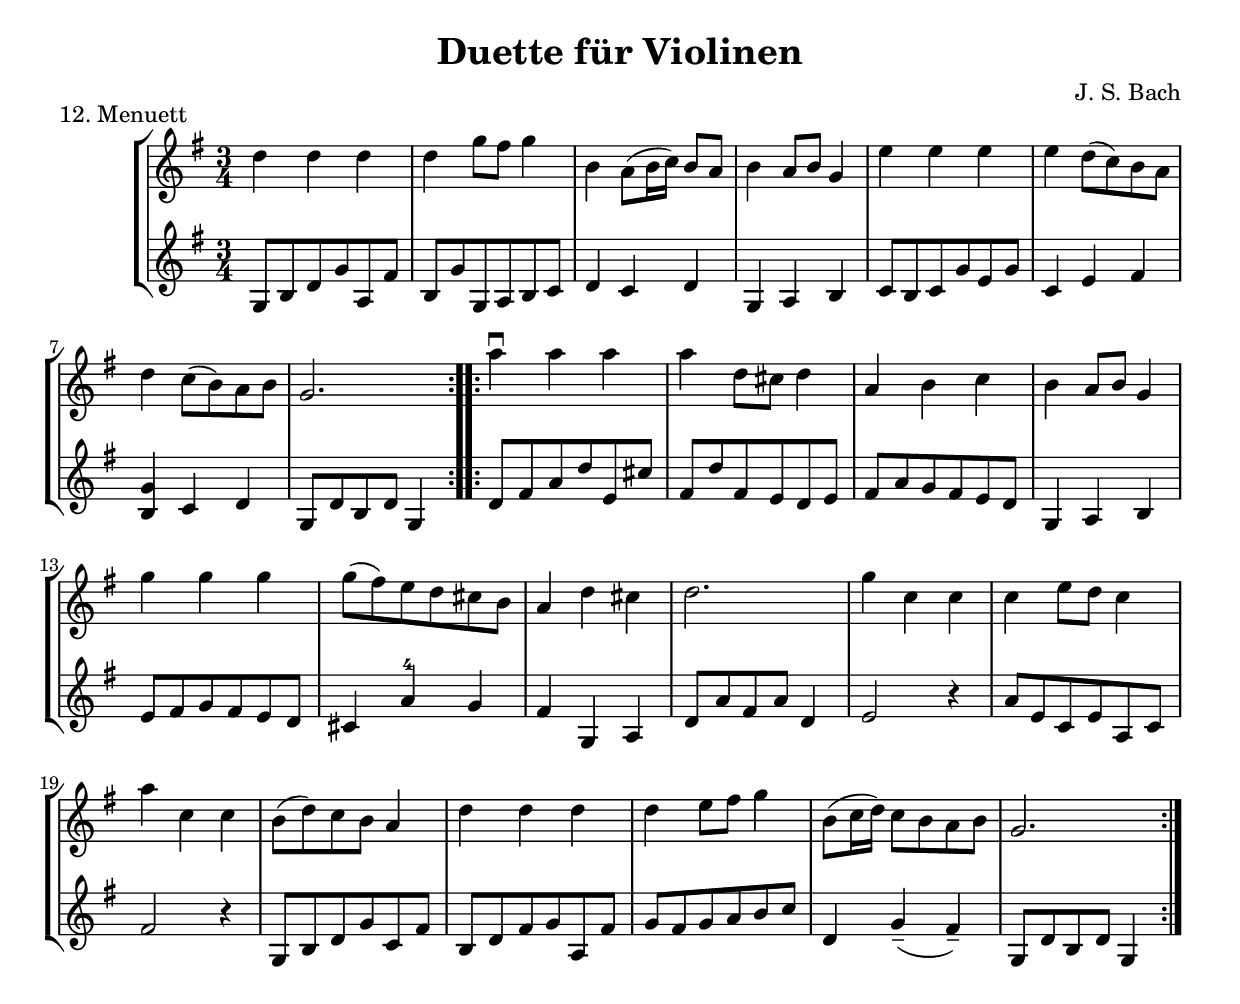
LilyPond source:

\version "2.20.0"

\header {
  title = "Duette für Violinen"
  composer = "J. S. Bach"
}

\paper {
  #(set-paper-size "a4")
}
%{
menuettI = {
  \key g \major
  \time 3/4
  \set Score.doubleRepeatType = #":|.|:"
  \set Staff.midiInstrument = "violin"
}

\score {
  \new StaffGroup \relative c'' <<
    \new Staff {
      \menuettI
      \repeat volta 2 {
        d4 g,8 a b c | d4 g, g | e' c8 d e fis | g4 g, g | c d8 c b a | b4 c8 b a g | fis4 g8 a b g | b4( a2) |
        d4 g,8 a b c | d4 g, g | e'4 c8 d e fis | g4 g, g | c4 d8 c b a | b4 c8 b a g | a4 b8 a g fis | g2. 
      }
      \repeat volta 2 {
        b'4 g8 a b g | a4 d,8 e fis d | g4 e8 fis g d | cis4 b8 cis a4 | a8 b cis d e fis | g4 fis e |
        fis4 a, cis | d2. d4 g,8 fis g4 | e'4 g,8 fis g4 | d'4 c b | a8 g fis g a4 | d,8 e fis g a b |
        c4 b a | b8--( d--) g,4 fis | g2.
      }
    }
    \new Staff {
      \menuettI
      \repeat volta 2 {
        b,2 a4 | b2. c b a g | d'4 b g | d'4( d8) c b a |
        b2 a4 | g4 b g | c2. | b4 c8 b a g | a2 fis'4 | g2 b,4 | c4 d d | g,2.
      }
      \repeat volta 2 {
        g'2. fis | e4 g e | a2 a,4 | a'2. | b4 d cis | d4 fis, a | d,4 d c | b d b | c e c | b a g | d'2 r4 |
        d2 fis4 | e4 g fis | g b, d | g d g,
      }
    }
  >>
  \header { piece = "1. Menuett" }
  \layout { }
  \midi {
    \tempo 4=100
  }
}

menuettII = {
  \key g \minor
  \time 3/4
  \set Score.doubleRepeatType = #":|.|:"
  \set Staff.midiInstrument = "violin"
}

\score {
  \new StaffGroup \relative c'' <<
    \new Staff {
      \menuettII
      \repeat volta 2 {
        bes'4 a g | a d, d | g g,8 a bes c | d2. | es4 f8 es d c | d4 es8 d c bes | c4 d8 c bes c |
        a2. bes'4 a g | a d, d | g g,8 a bes c d2. | f4  g8 f es d | es4 f8 es d c | d4 g c, | < bes d, >2.
      }
      \repeat volta 2 {
        d4 bes8 c d e | f4 g a bes g8 a bes g | a4 g8 a f4 | f,8 g a bes c d | es4 d c | f bes, a | bes2. |
        g4 d'8 c d4 | g,4  es'8 d es4 | g,8 d' fis, c' g bes | a2. | d,8 e fis g a bes | c4 bes a |
        bes8 c16( d ) g,4 fis | <g bes,>2.
      }
    }
    \new Staff {
      \menuettII
      \repeat volta 2 {
        g2. f es | d4 d'8 c bes a | <g bes>2 a4 | bes2 g4 | a4 fis g | d4 d8 c bes a |
        g2 g'4 | f2. es | d4 d'8 c b a | b2 g4 | c4  a f | bes es, <f a> | bes bes,2
      }
      \repeat volta 2 {
        bes'2. | a4 g f | g4 e c | f2 r4 | a4 g f | g f es | d es f | bes, d c |
        <d b>2. | c2. | bes4 a g | d'4 a'8 g fis e | d2 r4 | es d c | bes c d | <d g,>2.
      }
    }
  >>
  \header { piece = "2. Menuett" }
  \layout { }
  \midi {
    \tempo 4=100
  }
}

polonaiseIII = {
  \key g \minor
  \time 3/4
  \set Score.doubleRepeatType = #":|.|:"
  \set Staff.midiInstrument = "violin"
}

\score {
  \new StaffGroup \relative c'' <<
    \new Staff {
      \polonaiseIII
      g8. a16 bes4 c | a8 a16 bes c2 | bes8 bes16 c d8 g c, g' | bes,8 a16 bes g2
      \repeat volta 2 {
        bes8. c16 d4 f | d8  c16 bes16 a bes c a f4 | f'8 d bes f' g16 f es d | es8 c a es' f16 es d c |
        d8 c16 d es8 d c bes | a16 bes c a bes4 bes, | d'4 es g, | fis8 fis16 g a8 d, fis a |
        d4 es g, | fis8 fis16 g a8 d, fis a | d8 d16 es d8 d16 es d8 g | bes,8 a16 bes g4 g,
      }
    }
    \new Staff {
      \polonaiseIII
      g'4 g g | g fis8 e fis d | g4 g, c | d g8 g, bes d
      \repeat volta 2 {
        g8. a16 bes4  a | bes4 f f8 es | d4 g es | c f d |
        bes g' es | f8 es d es d bes | bes4 c es | d d c |
        bes c es | d2 c4 | bes g bes | d g,2
      }
    }
  >>
  \header { piece = "3. Polonaise" }
  \layout { }
  \midi {
    \tempo 4=100
  }
}

musetteIV = {
  \key d \major
  \time 4/4
  \set Staff.midiInstrument = "violin"
}

\score {
  \new StaffGroup \relative c'' <<
    \new Staff {
      \musetteIV
      \repeat volta 2 {
        \partial 2 fis4-.\upbow\p( fis-. ) | fis4.\trill( e16 fis)g4( fis) | e2 e4-.( e-.) | e4.\trill( d16 e)fis8( d e cis) |
        d4( a) fis'-.( fis) | fis4.\trill( e16 fis) g4( fis) | e4 b'8(a g fis e d) | cis(b a b) cis( d e cis) |
      }
      \alternative {
       { \partial 2 d2 }
       { \partial 2 d2 }
      }
      \repeat volta 2 {
        \partial 2 a'4-.( a-.) a4.\trill( g16 a) b8( a g fis) | g4( d) g-.( a-.) | b8( c b a) g( fis e d) | g2 e4-.( e-.) |
        e4.( fis8) g8( a g fis) | e( d cis d) e( fis g b) | a( g fis e) fis16( a fis a fis a fis a) |
        e2 fis4-.( fis-.) | fis4.\trill( e16 fis) g4-.( fis-.) | e2 \breathe e4-. e-. | e4.\trill( d16 e) fis8( d e cis d) \breathe a( d e fis4-. fis-.) |
        fis4.\trill( e16 fis) g8( fis e d) | b'( a gis fis) gis( a b gis) | a( fis e d) cis( b cis a) |
      }
      \alternative {
        { d2 }
        { d2 \bar "|." }
      }
    }
    \new Staff {
      \musetteIV
      \repeat volta 2 {
        \partial 2 a8 d, fis a | d8 d, c' d, b' d, a' d, | g d fis d g d e g | a d, b' d, a' d, g d |
        fis d fis g a d, fis a | d d, c' d, b' d, a' d, | g d fis d e d fis d | g d fis d e d g d |
      }
      \alternative {
        { \partial 2 fis d fis g }
        { \partial 2 fis d e d }
      }
      \repeat volta 2 {
        \partial 2 fis d fis a | d a fis d g d a' d, |  b' d, c' d, b' d, a' d, | g d a' d, b' d, c' d, | b' d, a' d, g d fis d |
        g8 d a' d, b' d, a' d, | g d b' d, a' d, g d | fis d g d a' d, b' d, | cis' d, g cis d a d, a' | d d, c' d, b' d, a' d, |
        g d fis d g d e g | cis d, b' d, a' d, g d | fis d fis g a d, fis a | d d, a' d, b' d, fis d |
        gis d a' d, b' d, d' d, | cis' d, b' d, a' d, g d |
      }
      \alternative {
        { \partial 2 fis8 d e d }
        { \partial 2 < d fis >2 \bar "|." }
      }
    }
  >>
  \header { piece = "4. Musette" }
  \layout { }
  \midi {
    \tempo 4=100
  }
}

menuettV = {
  \key g \major
  \time 3/4
  \set Score.doubleRepeatType = #":|.|:"
  \set Staff.midiInstrument = "violin"
}

\score {
  \new StaffGroup \relative c'' <<
    \new Staff {
      \menuettV
      \repeat volta 2 {
        g8 b d g a, fis' | g4 g, g | g8 b d g a, fis' | g4 g, g | e'4 e e8 g |
        d4 d d8 g | c,4 d8 c b c | a2. | g8 b d g a, fis' | g4 g, g |
        g8 b d g a, fis' | g4 g, g | e'4 d8 c b a | d4 c8 b a g | \tuplet 3/2 { a8( b c) } d,4 fis | g2.
      }
      \repeat volta 2 {
        g8 a b a g fis | g4 e e | g'8 fis e g fis e | fis4 b, b | g'8 fis e g fis e | fis4 b, e |
        \tuplet 3/2 { fis8( g a) } b,4 dis | e4 dis8--( e--) fis4 | g4 g8 fis e d |
        e4 e8 d c b | c4 c8 b a g | fis4 e8 fis d4 |
        a'4 d, d | b' d, d | c' d8 c b c | a2. | g8 b d g a, fis' | g4 g, g |
        g8 b d g a, fis' | g4 g, g | e'4  d8 c b a | d4 c8 b a g | a8 b d,4 fis | g2.
      }
    }
    \new Staff {
      \menuettV
      \repeat volta 2 {
        g2 d4 | g,8 b d g d b | g2 d'4 | g,8 b d g d b | c4 g' c, |
        b4 g' b, | a4 fis' g | d8 e fis d e fis | g2 d4 | g,8 b d g d b |
        g2 d'4 | g,8 b d g d b | c4 e g | b, d g | c, d d | g d g,
      }
      \repeat volta 2 {
        e'4 dis b | e b e | e g b | b,8 dis fis b fis dis | e4 g b | b,4 a' g |
        a4 b b, | e2. | b4 d g | c, d e | a,4 b c | d4 a d |
        fis8 d fis d fis d | g d g d g d | fis4 d g | d8 e fis d e fis | g2 d4 | g,8 b d g d b |
        g2 d'4 | g,8 b d g d b | c4 e g | b, d g | c,2 d4 | g4 d g,
      }
    }
  >>
  \header { piece = "5. Menuett" }
  \layout { }
  \midi {
    \tempo 4=100
  }
}

marschVI = {
  \key d \major
  \time 4/4
  \set Score.doubleRepeatType = #":|.|:"
  \set Staff.midiInstrument = "violin"
}

\score {
  \new StaffGroup \relative c'' <<
    \new Staff {
      \marschVI
      \repeat volta 2 {
        \partial 4 a4\upbow | d4 a2 b8 cis | d4 a2 b8 cis | d8 e fis g a g fis e | fis4 d2 fis8 e |
        fis4 d2 b8 a | b8 gis e'4( e8 d) cis b | a4. d8 \acciaccatura cis b4.\trill a8 | a4 e8 a cis a cis e | a2.
      }
      \repeat volta 2 {
        \partial 4 e4 | a4 e2 fis8 gis | a4 e2 fis8 gis | a4 g8 fis e fis g e | fis4 d( d8) a b c |
        b8 d e fis g b, cis d | cis e fis g a cis, d e | d g b a g fis e d | cis4 a2 d8 a |
        b8 a g fis g b e b | cis a b cis d e fis g | a4 d, fis8 e d cis | d4 a8 d-1 fis d fis a |
        d2. \grace \parenthesize d,2.
      }
    }
    \new Staff {
      \marschVI
      \repeat volta 2 {
        r4 | d,4 g fis e | d g fis e | fis d cis a | d4 d8 cis d4 d' |
        d4 d,8 cis d4 d | d d8 cis d4 d | cis4 fis b, e | a,4 a8 a a a a a | a4 e' a
      }
      \repeat volta 2 {
        r4 | a4 d cis b | a d cis b | a b cis a | d4 d,8 e fis4 d |
        g4 r r gis | a r r ais | b g e g | a8 a, a' g fis e fis d |
        g4 r r g | a r r g | fis b g a | d,4 d8 d d d d d | d4 a d
      }
    }
  >>
  \header { piece = "6. Marsch" }
  \layout { }
  \midi {
    \tempo 4=100
  }
}

menuettVII = {
  \key g \minor
  \time 3/4
  \set Score.doubleRepeatType = #":|.|:"
  \set Staff.midiInstrument = "violin"
}

\score {
  \new StaffGroup \relative c'' <<
    \new Staff {
      \menuettVII
      \repeat volta 2 {
        bes4 a g | fis2 g4( g) fis8 e fis d | g4 d g,-. | bes''4 a g | fis2 g4 | c,4 d8( c) bes a | g2. |
      }
      g'4 f es | d c bes | a bes c | bes4 a8( g) f es | d4 r r | d' r r | es4 d8( c) bes a | bes2. |
      bes4 a g | fis2  g4( g) fis8( e) fis d | g4 d g,-. | bes'' a g | fis2 g4 | c,4 d8( c) bes a | g2. |
    }
    \new Staff {
      \menuettVII
      \repeat volta 2 {
        g,4 a bes | a4 d g, | a d c | bes8 a bes c bes4 | g'4 a bes | a d g, | a4 bes8( a) g fis | g2 g,4 |
      }
      bes4 bes bes | bes bes bes | c d es | d2. | f4  es8( d) c bes | f'4 es8( d) c bes | g'4 f8( es) d c | bes2. |
      g4 a bes | a d g, | a d c | bes8( a) bes c bes4 | g'4 a bes | a d g, | a4 bes8( a) g fis | g2 g,4 |
    }
  >>
  \header { piece = "7. Menuett" }
  \layout { }
  \midi {
    \tempo 4=100
  }
}

menuettVIII = {
  \key c \major
  \time 3/4
  \set Score.doubleRepeatType = #":|.|:"
  \set Staff.midiInstrument = "violin"
}

\score {
  \new StaffGroup \relative c'' <<
    \new Staff {
      \menuettVIII
      \repeat volta 2 {
        \partial 4 e,4-.\upbow | a8.( b16) c4-. b-. | c4-. a-. e'-4( e) e8 d c b | c4-. a-. f'( f) e-. dis-. |
        e4-. b-. e( e) d cis | d a d( d) c b | c g c | b8 c d b f'-4 a, | gis2
      }
      \repeat volta 2 {
        g4\upbow c8.( d16-.) e4-.-4 d-. | e-. c-. g'( g)  g8 f e d | e4-. c-. a'( a) g-. fis-. |
        g-. d-. e-. | f-. d2 | c2 e4-. | f-. fis4.\trill( e16 fis) | g4-. d-. fis-. | g-. gis4.\trill( fis16 gis) |
        a4-. e-. a-. | f-. e-. d-. | e-. e,-. a-. | d-. b4.\trill( a16 b) |
      }
      \alternative {
        { a2 }
        { a2 \bar "|." }
      }
    }
    \new Staff {
      \menuettVIII
      \repeat volta 2 {
        \partial 4 r4 | r r e-.\upbow | a,8.-.( b16-.) c4-. b-. |  c-. a-. e'( e) e8 d c b | a4-. a'-. a-. |
        gis-. gis-. gis-. | g-. g-. g-. | fis-. fis-. fis-. | f-. f-. f-. | e-. e-. e-. | d-. d-. d-. | e2
      }
      \repeat volta 2 {
        r4 | r r g,\upbow | c8.( d16-.) e4-. d-. | e4-. c-. g'( g) g8 f e d | c4-. c'-. c-. |
        b-. g-. c-. | a-. f-. g-. | c,-. c-. r | r r a'-.\upbow | bes-. b8.\trill( a32 b) c4-. | b-. e,-. b'-. |
        c-. cis8.\trill( b32 cis) a4-. | d,-. e-. f-. | c2 f4-. | d4-. e-.( e-.)
      }
      \alternative {
        { a,2 }
        { a2 \bar "|." }
      }
    }
  >>
  \header { piece = "8. Menuett" }
  \layout { }
  \midi {
    \tempo 4=100
  }
}

marschIX = {
  \key g \major
  \time 2/2
  \set Score.doubleRepeatType = #":|.|:"
  \set Staff.midiInstrument = "violin"
}

\score {
  \new StaffGroup \relative c'' <<
    \new Staff {
      \marschIX
      \repeat volta 2 {
        d8-. g,-. g-. g-. g-. fis' g e | d g, g g g d' e c | b g b d g d g a16( b) | a8 g fis e d4 c |
        b8 g g g' g g, g g' | g c, c g' g a, a g' | fis4 e8 d cis4.\trill d8 | d a a fis fis a a fis | d1 |
      }
      \repeat volta 2 {
        d'8 a a a d fis, fis fis | d' d, d d d e fis g | a g a b c b c d | \acciaccatura c8 b4 a8 b g d' e fis |
        g8 d d d g b, b b | g' g, g g g a b c | d c d e f e f g | \acciaccatura f8 e4 d8 e c b c d |
        e c c a a fis' fis g | d b b g g fis' fis g | c,4 b8 a a4.\trill g8 | g d d b b d d b | g1 |
      }
    }
    \new Staff {
      \marschIX
      \repeat volta 2 {
        r8 g\upbow g g g a' b c| b g, g g g b' c a | g r g,4 b g | d' e fis d |
        g g,2 g'4 | e a,2 cis4 | d4 fis a a, | d8 a' a fis fis a a fis | d1 |
      }
      \repeat volta 2 {
        d4 d d d | d8 d d d d4 e | fis4 d2 e8 fis | g4 d g d |
        g, g g g | g8 g g g g4 a | b4 g2 a8 b | c4 g c g |
        c2 r4 c | b2 r4 b | a4 g d' d | g,8 d' d b b d d b | g1 |
      }
    }
  >>
  \header { piece = "9. Marsch" }
  \layout { }
  \midi {
    \tempo 4=100
  }
}

polonaiseX = {
  \key f \major
  \time 3/4
  \set Score.doubleRepeatType = #":|.|:"
  \set Staff.midiInstrument = "violin"
}

\score {
  \new StaffGroup \relative c'' <<
    \new Staff {
      \polonaiseX
      \repeat volta 2 {
        f8 f16 g \acciaccatura g8 a8 g16 a bes a g f | g8 g16 a \acciaccatura g8 f8 e16 d e8 c | \acciaccatura bes8 << a4 f >> << f d' >> << f, c' >> | bes8 c16 d \appoggiatura c16 bes8 a16 g a8 f |
        a8 bes16 c d8 d16 e \appoggiatura d8 c4 | \acciaccatura c8 bes8 c16 d \appoggiatura c16 bes8 a16 g a8 f | f'8 f16 e d8 c bes a | g16 bes a g \appoggiatura g4 f2 |
      }
      \repeat volta 2 {
        a'8 a16 g \acciaccatura g8 a8 g16 a bes a g f | g8 g16 f \acciaccatura f8 g8 f16 g a g f e | a8 a16 g f8 e d c | b16 c d b c4--( bes--) |
        a8 c c bes16 c \acciaccatura c8 d4 | g,8 bes bes a16 bes \acciaccatura bes8 c4 | f8 f16 e d8 c bes a | g16 bes a g \appoggiatura g4 f2 |
      }
      \repeat volta 2 {
        f'8 f16 g \acciaccatura g8 a g16 a bes a g f |  g8 g16 a g f e d e8 c | \acciaccatura bes8 a4 d c | bes8 c16 d c bes a g a8 f |
        a8 bes16 c d8 d16 e d8 c | \acciaccatura c8 bes8 c16 d c bes a g a8 f | f'8 f16 e d8 c bes a | g16 bes a g g4 f |
      }
      \repeat volta 2 {
        a'8 a16 g a8 g16 a bes a g f | g8 g16 f g8 f16 g a g f e | a8 a16 g f8 e d c | b16 c d b c4--( bes--) |
        a8 c c bes16 c \acciaccatura c8 d4 | g,8 bes bes a16 bes \acciaccatura bes8 c4 | f8 f16 e d8 c bes a |  g16 bes a g g4 f |
      }
    }
    \new Staff {
      \polonaiseX
      \repeat volta 2 {
        << { a8 bes c4 c c4 b c } \\ { f,4 f f e d c } >> | d16 es d c bes8 bes' a-4 a, | g8 f' e c f16 c bes c |
        f4 << {f f f g} { bes, a d e } >> f16 d f g | a8 f bes, c d bes | c c c a16 c f4 |
      }
      \repeat volta 2 {
        << { c'4 c c c c c c c a } { f f f e << e c >> e f a f } >> g8 g c c, d e |
        f8 f16 g a8 f bes bes, | c8 d c bes a g | a8 f' bes, c d bes | c c c a16 c f4
      }
      \repeat volta 2 {
        f8 a c a f c' | e, c' d, b' c16 bes a g | f e d c bes f' e f a, f' e f |  g,8 f' c e f16 c d e |
        f8 g16 a bes8 f a f | g f e c f16 g a bes | a8 f bes, c d bes |  c8 c c a16 c f4 |
      }
      \repeat volta 2 {
        f8 a c a f c' | e, g c g e c |  f16 e f g a8 g f e | g8 g, c16 d e d c bes a g |
        f'8 a, c f bes, f' | e g e c bes e | a, f' bes, c d bes | c c c a16 c f4 |
      }
    }
  >>
  \header { piece = "10. Polonaise" }
  \layout { }
  \midi {
    \tempo 4=80
  }
}

menuettXI = {
  \key f \major
  \time 3/4
  \set Score.doubleRepeatType = #":|.|:"
  \set Staff.midiInstrument = "violin"
}

\score {
  \new StaffGroup \relative c'' <<
    \new Staff {
      \menuettXI
      \repeat volta 2 {
        c4-1 d16( e f8) e4 | \tuplet 3/2 { f8( e d) } \acciaccatura d c2 | \tuplet 3/2 { d8-3( es d) } \tuplet 3/2 { c( d c) } \tuplet 3/2 { bes( c bes) } | \acciaccatura bes a2 g4 | a8 c f, c' g c |
        a8 c bes c g c | a c f, c' g c | a c bes c g c | a c d e f d |  c b a g c16( d c b) | c8--( f--) e4 d16( c d8) | c2. |
      }
      \repeat volta 2 {
        g'4 f8 e f d | e g bes4 r | a4 g8 f e d | \acciaccatura d8 cis2. |
        cis8 d e cis d e | a,4 a a | cis8 d e cis d e | g,4 g g | cis8 d e cis d e |
        a,8 d c bes a g | f4 g e | d2. | c'8 f e f es f | a f d f c f |
        d g fis g f g | bes g e g c, bes | a f' g a g f | bes, g' a bes a g | c,-1 c'-4 bes-3 a-3 g a | \acciaccatura g8 f2.
      }
    }
    \new Staff {
      \menuettXI
      \repeat volta 2 {
        f,4 a g | a f8 g a f | bes4 c c, | f c8 d e c | f4 a, g |
        f' g e | f a, g | f' g e | f f d | g e a | f g g, | c2. |
      }
      \repeat volta 2 {
        c4 g' g, | c e8 d e c | f4 bes g | a e cis |
        a a' e | cis8 d e cis d e | a,4 a a | cis8 d e cis d e | g,4 g g |
        f' f g, | a2 a4 | d8 d c bes a g | a'2 g4 | f bes a |
        bes2 a4 | g4 c e, | f r r | g r r | a bes c | f,2.
      }
    }
  >>
  \header { piece = "11. Menuett" }
  \layout { }
  \midi {
    \tempo 4=100
  }
}
%}
menuettXII = {
  \key g \major
  \time 3/4
  \set Score.doubleRepeatType = #":|.|:"
  \set Staff.midiInstrument = "violin"
}

\score {
  \new StaffGroup \relative c'' <<
    \new Staff {
      \menuettXII
      \repeat volta 2 {
        d4 d d | d g8 fis g4 | b,4 a8( b16 c) b8 a | b4 a8 b g4 | e'4 e e | e d8( c) b a | d4 c8( b) a b | g2.
      }
      \repeat volta 2 {
        a'4\downbow a a | a d,8 cis d4 | a b c | b a8 b g4 | g'4 g g | g8( fis) e d cis b | a4 d cis | d2. | g4 c, c | c e8 d c4 |
        a'4 c, c | b8( d) c b a4 | d4 d d | d e8 fis g4 | b,8( c16 d) c8 b a b | g2.
      }
    }
    \new Staff {
      \menuettXII
      \repeat volta 2 {
        g,8 b d g a, fis' | b, g' g, a b c | d4 c d | g, a b | c8 b c g' e g | c,4 e fis | <<g b,>> c d | g,8 d' b d g,4
      }
      \repeat volta 2 {
        d'8 fis a d e, cis' | fis, d' fis, e d e | fis a g fis e d | g,4 a b |
        e8 fis g fis e d | cis4 a'-4 g | fis g, a | d8 a' fis a d,4 | e2 r4 | a8 e c e a, c |
        fis2 r4 | g,8 b d g c, fis | b, d fis g a, fis' | g fis g a b c | d,4 g--( fis--) | g,8 d' b d g,4
      }
    }
  >>
  \header { piece = "12. Menuett" }
  \layout { }
  \midi {
    \tempo 4=100
  }
}